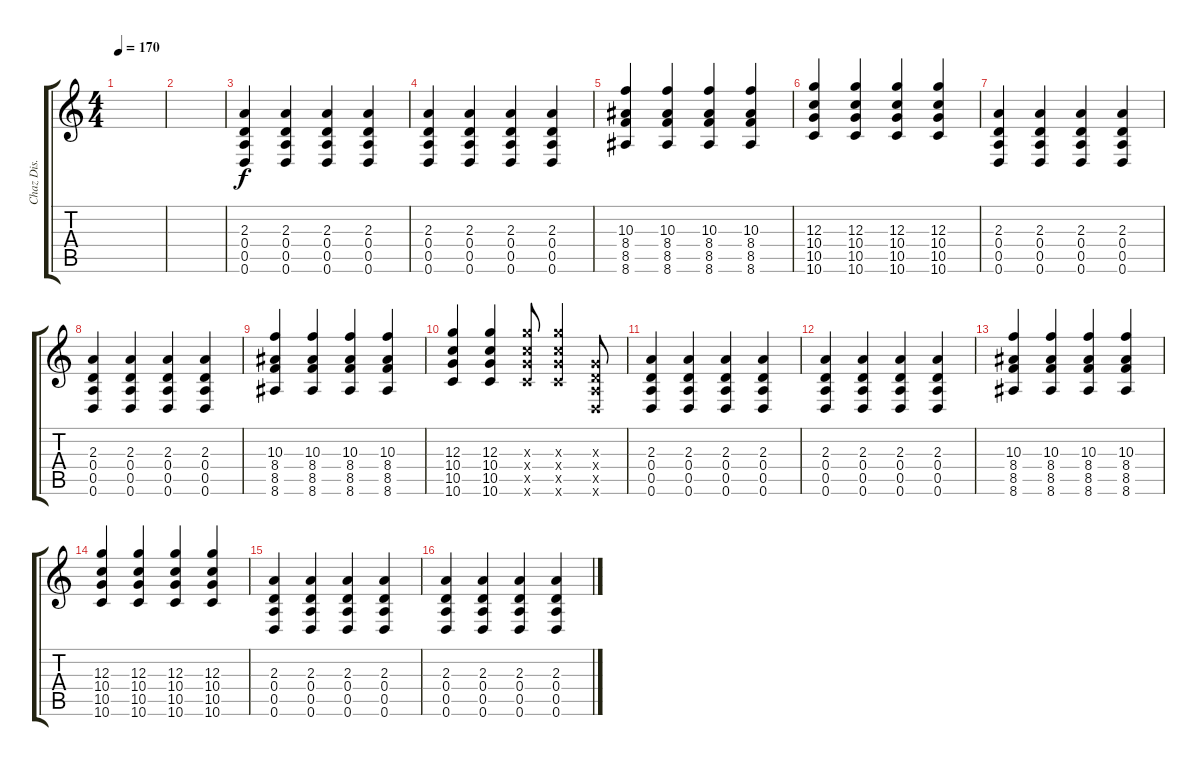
\track ("Chaz Dis." "Chaz Dis.") {instrument distortionguitar}
\staff {score tabs}
\tuning (E4 B3 G3 D3 A2 D2) {hide}
\ts (4 4)
\tempo 170
\clef g2
\ks c
|
|
(2.3 0.4 0.5 0.6).4 (2.3 0.4 0.5 0.6).4 (2.3 0.4 0.5 0.6).4 (2.3 0.4 0.5 0.6).4 |
(2.3 0.4 0.5 0.6).4 (2.3 0.4 0.5 0.6).4 (2.3 0.4 0.5 0.6).4 (2.3 0.4 0.5 0.6).4 |
(10.3 8.4 8.5 8.6).4 (10.3 8.4 8.5 8.6).4 (10.3 8.4 8.5 8.6).4 (10.3 8.4 8.5 8.6).4 |
(12.3 10.4 10.5 10.6).4 (12.3 10.4 10.5 10.6).4 (12.3 10.4 10.5 10.6).4 (12.3 10.4 10.5 10.6).4 |
(2.3 0.4 0.5 0.6).4 (2.3 0.4 0.5 0.6).4 (2.3 0.4 0.5 0.6).4 (2.3 0.4 0.5 0.6).4 |
(2.3 0.4 0.5 0.6).4 (2.3 0.4 0.5 0.6).4 (2.3 0.4 0.5 0.6).4 (2.3 0.4 0.5 0.6).4 |
(10.3 8.4 8.5 8.6).4 (10.3 8.4 8.5 8.6).4 (10.3 8.4 8.5 8.6).4 (10.3 8.4 8.5 8.6).4 |
(12.3 10.4 10.5 10.6).4 (12.3 10.4 10.5 10.6).4 (12.3{x} 10.4{x} 10.5{x} 10.6{x}).8 (12.3{x} 10.4{x} 10.5{x} 10.6{x}).4 (0.3{x} 0.4{x} 0.5{x} 0.6{x}).8 |
(2.3 0.4 0.5 0.6).4 (2.3 0.4 0.5 0.6).4 (2.3 0.4 0.5 0.6).4 (2.3 0.4 0.5 0.6).4 |
(2.3 0.4 0.5 0.6).4 (2.3 0.4 0.5 0.6).4 (2.3 0.4 0.5 0.6).4 (2.3 0.4 0.5 0.6).4 |
(10.3 8.4 8.5 8.6).4 (10.3 8.4 8.5 8.6).4 (10.3 8.4 8.5 8.6).4 (10.3 8.4 8.5 8.6).4 |
(12.3 10.4 10.5 10.6).4 (12.3 10.4 10.5 10.6).4 (12.3 10.4 10.5 10.6).4 (12.3 10.4 10.5 10.6).4 |
(2.3 0.4 0.5 0.6).4 (2.3 0.4 0.5 0.6).4 (2.3 0.4 0.5 0.6).4 (2.3 0.4 0.5 0.6).4 |
(2.3 0.4 0.5 0.6).4 (2.3 0.4 0.5 0.6).4 (2.3 0.4 0.5 0.6).4 (2.3 0.4 0.5 0.6).4
